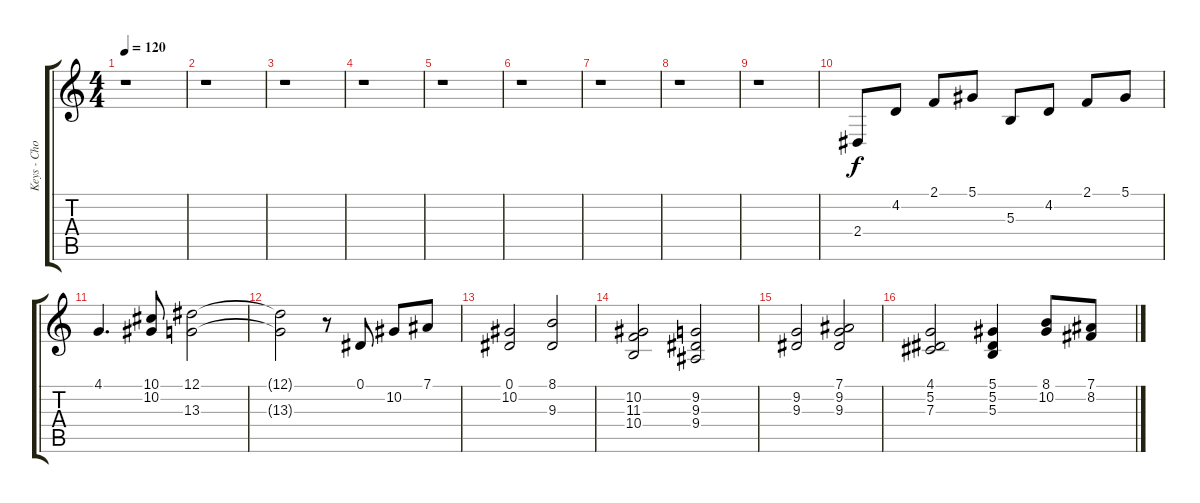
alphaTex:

\track ("Keys - Chord II" "Keys - Cho") {instrument stringensemble1}
\staff {score tabs}
\tuning (Eb4 Bb3 Gb3 Db3 Ab2 Eb2) {hide}
\ts (4 4)
\tempo 120
\clef g2
\ks c
r.1{dy f} |
r.1 |
r.1 |
r.1 |
r.1 |
r.1 |
r.1 |
r.1 |
r.1 |
2.4.8 4.2.8 2.1.8 5.1.8 5.3.8 4.2.8 2.1.8 5.1.8 |
4.1.4{d} (10.1 10.2).8 (12.1 13.3).2 |
(12.1{t} 13.3{t}).2 r.8 0.1.8 10.2.8 7.1.8 |
(0.1 10.2).2 (8.1 9.3).2 |
(10.2 11.3 10.4).2 (9.2 9.3 9.4).2 |
(9.2 9.3).2 (7.1 9.2 9.3).2 |
(4.1 5.2 7.3).2 (5.1 5.2 5.3).4 (8.1 10.2).8 (7.1 8.2).8
